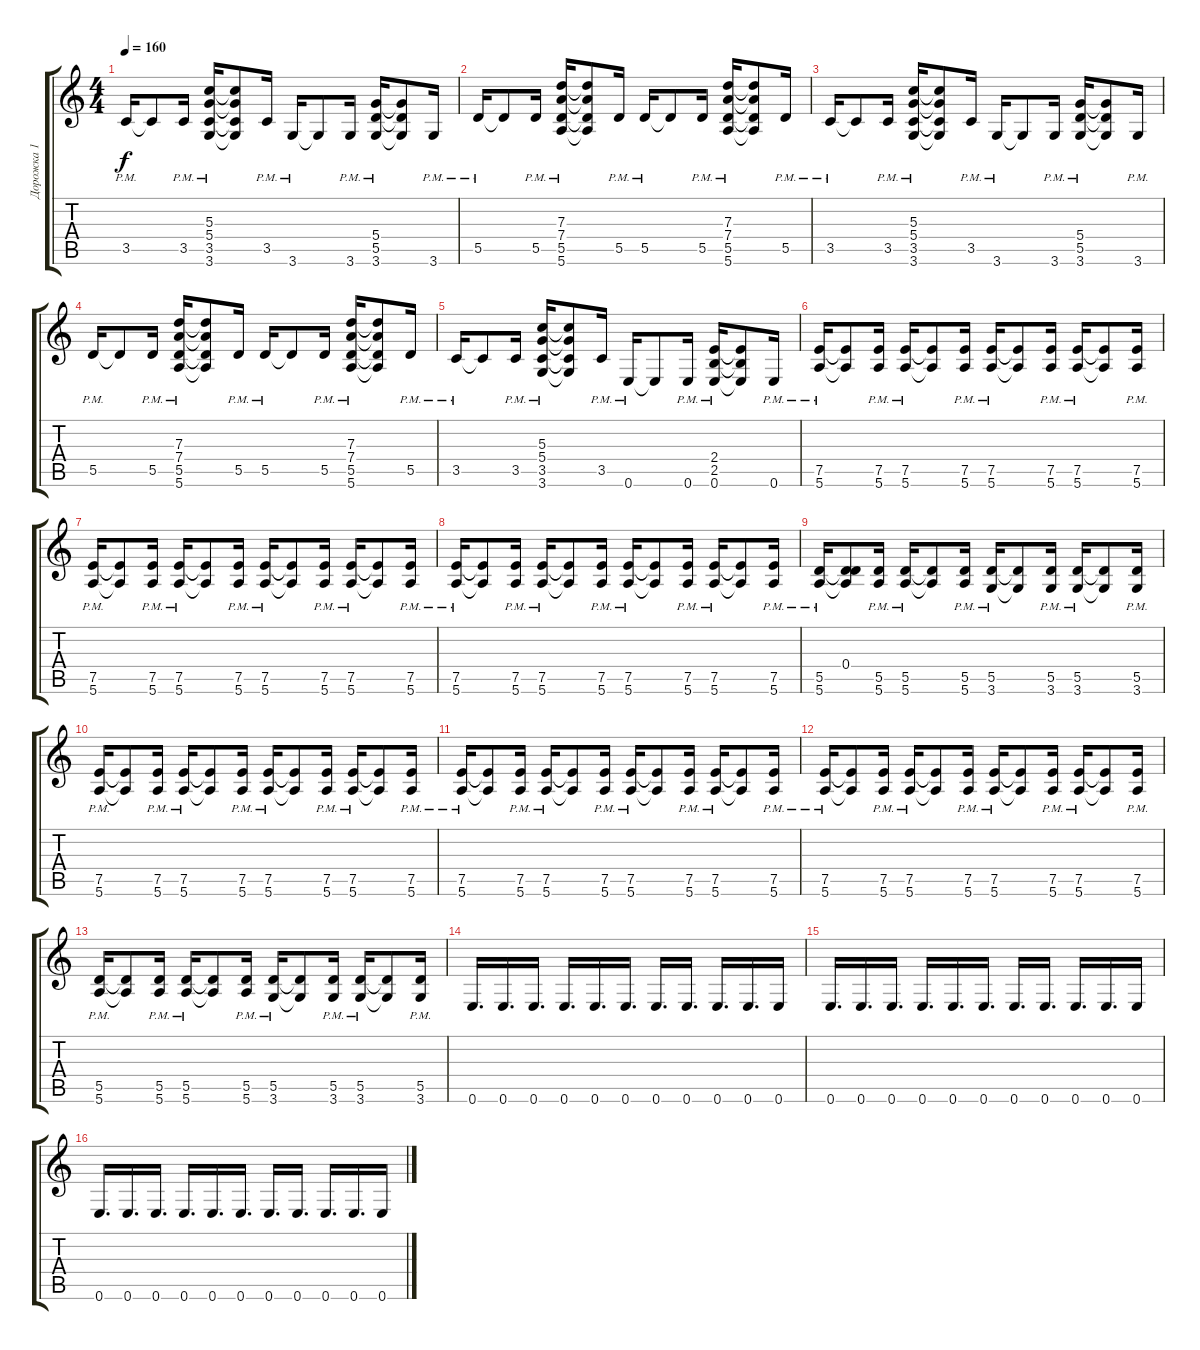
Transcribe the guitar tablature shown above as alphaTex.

\track ("Дорожка 1" "Дорожка 1") {instrument distortionguitar}
\staff {score tabs}
\tuning (E4 B3 G3 D3 A2 E2) {hide}
\ts (4 4)
\tempo 160
\clef g2
\ks c
3.5{pm}.16{dy f} 3.5{t}.8 3.5{pm}.16 (5.3{pm} 5.4{pm} 3.5{pm} 3.6{pm}).16 (5.3{t} 5.4{t} 3.5{t} 3.6{t}).8 3.5{pm}.16 3.6{pm}.16 3.6{t}.8 3.6{pm}.16 (5.4{pm} 5.5{pm} 3.6{pm}).16 (5.4{t} 5.5{t} 3.6{t}).8 3.6{pm}.16 |
5.5{pm}.16 5.5{t}.8 5.5{pm}.16 (7.3{pm} 7.4{pm} 5.5{pm} 5.6{pm}).16 (7.3{t} 7.4{t} 5.5{t} 5.6{t}).8 5.5{pm}.16 5.5{pm}.16 5.5{t}.8 5.5{pm}.16 (7.3{pm} 7.4{pm} 5.5{pm} 5.6{pm}).16 (7.3{t} 7.4{t} 5.5{t} 5.6{t}).8 5.5{pm}.16 |
3.5{pm}.16 3.5{t}.8 3.5{pm}.16 (5.3{pm} 5.4{pm} 3.5{pm} 3.6{pm}).16 (5.3{t} 5.4{t} 3.5{t} 3.6{t}).8 3.5{pm}.16 3.6{pm}.16 3.6{t}.8 3.6{pm}.16 (5.4{pm} 5.5{pm} 3.6{pm}).16 (5.4{t} 5.5{t} 3.6{t}).8 3.6{pm}.16 |
5.5{pm}.16 5.5{t}.8 5.5{pm}.16 (7.3{pm} 7.4{pm} 5.5{pm} 5.6{pm}).16 (7.3{t} 7.4{t} 5.5{t} 5.6{t}).8 5.5{pm}.16 5.5{pm}.16 5.5{t}.8 5.5{pm}.16 (7.3{pm} 7.4{pm} 5.5{pm} 5.6{pm}).16 (7.3{t} 7.4{t} 5.5{t} 5.6{t}).8 5.5{pm}.16 |
3.5{pm}.16 3.5{t}.8 3.5{pm}.16 (5.3{pm} 5.4{pm} 3.5{pm} 3.6{pm}).16 (5.3{t} 5.4{t} 3.5{t} 3.6{t}).8 3.5{pm}.16 0.6{pm}.16 0.6{t}.8 0.6{pm}.16 (2.4{pm} 2.5{pm} 0.6{pm}).16 (2.4{t} 2.5{t} 0.6{t}).8 0.6{pm}.16 |
(7.5{pm} 5.6{pm}).16 (7.5{t} 5.6{t}).8 (7.5{pm} 5.6{pm}).16 (7.5{pm} 5.6{pm}).16 (7.5{t} 5.6{t}).8 (7.5{pm} 5.6{pm}).16 (7.5{pm} 5.6{pm}).16 (7.5{t} 5.6{t}).8 (7.5{pm} 5.6{pm}).16 (7.5{pm} 5.6{pm}).16 (7.5{t} 5.6{t}).8 (7.5{pm} 5.6{pm}).16 |
(7.5{pm} 5.6{pm}).16 (7.5{t} 5.6{t}).8 (7.5{pm} 5.6{pm}).16 (7.5{pm} 5.6{pm}).16 (7.5{t} 5.6{t}).8 (7.5{pm} 5.6{pm}).16 (7.5{pm} 5.6{pm}).16 (7.5{t} 5.6{t}).8 (7.5{pm} 5.6{pm}).16 (7.5{pm} 5.6{pm}).16 (7.5{t} 5.6{t}).8 (7.5{pm} 5.6{pm}).16 |
(7.5{pm} 5.6{pm}).16 (7.5{t} 5.6{t}).8 (7.5{pm} 5.6{pm}).16 (7.5{pm} 5.6{pm}).16 (7.5{t} 5.6{t}).8 (7.5{pm} 5.6{pm}).16 (7.5{pm} 5.6{pm}).16 (7.5{t} 5.6{t}).8 (7.5{pm} 5.6{pm}).16 (7.5{pm} 5.6{pm}).16 (7.5{t} 5.6{t}).8 (7.5{pm} 5.6{pm}).16 |
(5.5{pm} 5.6).16 (0.4 5.5{t} 5.6{t}).8 (5.5{pm} 5.6).16 (5.5{pm} 5.6).16 (5.5{t} 5.6{t}).8 (5.5{pm} 5.6).16 (5.5{pm} 3.6{pm}).16 (5.5{t} 3.6{t}).8 (5.5{pm} 3.6{pm}).16 (5.5{pm} 3.6{pm}).16 (5.5{t} 3.6{t}).8 (5.5{pm} 3.6{pm}).16 |
(7.5{pm} 5.6{pm}).16 (7.5{t} 5.6{t}).8 (7.5{pm} 5.6{pm}).16 (7.5{pm} 5.6{pm}).16 (7.5{t} 5.6{t}).8 (7.5{pm} 5.6{pm}).16 (7.5{pm} 5.6{pm}).16 (7.5{t} 5.6{t}).8 (7.5{pm} 5.6{pm}).16 (7.5{pm} 5.6{pm}).16 (7.5{t} 5.6{t}).8 (7.5{pm} 5.6{pm}).16 |
(7.5{pm} 5.6{pm}).16 (7.5{t} 5.6{t}).8 (7.5{pm} 5.6{pm}).16 (7.5{pm} 5.6{pm}).16 (7.5{t} 5.6{t}).8 (7.5{pm} 5.6{pm}).16 (7.5{pm} 5.6{pm}).16 (7.5{t} 5.6{t}).8 (7.5{pm} 5.6{pm}).16 (7.5{pm} 5.6{pm}).16 (7.5{t} 5.6{t}).8 (7.5{pm} 5.6{pm}).16 |
(7.5{pm} 5.6{pm}).16 (7.5{t} 5.6{t}).8 (7.5{pm} 5.6{pm}).16 (7.5{pm} 5.6{pm}).16 (7.5{t} 5.6{t}).8 (7.5{pm} 5.6{pm}).16 (7.5{pm} 5.6{pm}).16 (7.5{t} 5.6{t}).8 (7.5{pm} 5.6{pm}).16 (7.5{pm} 5.6{pm}).16 (7.5{t} 5.6{t}).8 (7.5{pm} 5.6{pm}).16 |
(5.5{pm} 5.6).16 (5.5{t} 5.6{t}).8 (5.5{pm} 5.6).16 (5.5{pm} 5.6).16 (5.5{t} 5.6{t}).8 (5.5{pm} 5.6).16 (5.5{pm} 3.6{pm}).16 (5.5{t} 3.6{t}).8 (5.5{pm} 3.6{pm}).16 (5.5{pm} 3.6{pm}).16 (5.5{t} 3.6{t}).8 (5.5{pm} 3.6{pm}).16 |
0.6.16{d} 0.6.16{d} 0.6.16{d} 0.6.16{d} 0.6.16{d} 0.6.16{d} 0.6.16{d} 0.6.16{d} 0.6.16{d} 0.6.16{d} 0.6.16 |
0.6.16{d} 0.6.16{d} 0.6.16{d} 0.6.16{d} 0.6.16{d} 0.6.16{d} 0.6.16{d} 0.6.16{d} 0.6.16{d} 0.6.16{d} 0.6.16 |
0.6.16{d} 0.6.16{d} 0.6.16{d} 0.6.16{d} 0.6.16{d} 0.6.16{d} 0.6.16{d} 0.6.16{d} 0.6.16{d} 0.6.16{d} 0.6.16
